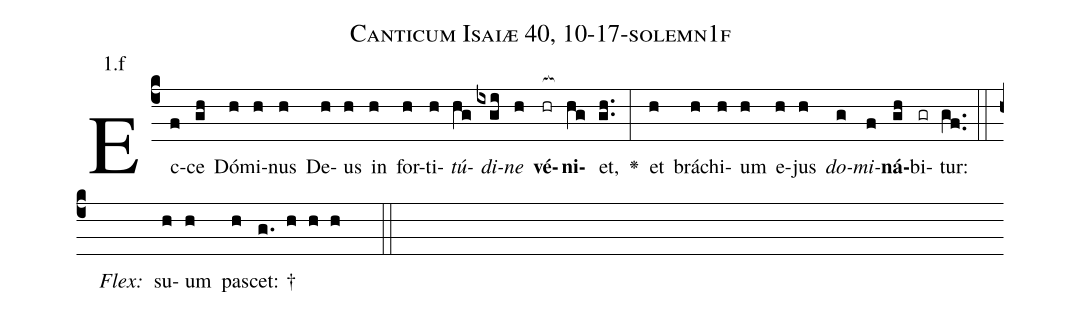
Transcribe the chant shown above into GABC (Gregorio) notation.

name: Canticum Isaiæ 40, 10-17-solemn1f;
annotation: 1.f;
%%
(c4)Ec(f)ce(gh) Dó(h)mi(h)nus(h) De(h)us(h) in(h) for(h)ti(h)<i>tú</i>(hg)<i>di</i>(ixgi)<i>ne</i>(h) <b>vé</b>(hr[ocb:1{])<b>ni</b>(hg[ocb:0}])et,(gh..) <v>\greheightstar</v>(:) et(h) brá(h)chi(h)um(h) e(h)jus(h) <i>do</i>(g)<i>mi</i>(f)<b>ná</b>(gh)bi(gr)tur:(gf..) (::)
<i>Flex:</i>()  su(h)um(h) pa(h)scet: †(g. h h h  ::)

%E(h) u(h) o(g) u(f) a(gh) e.(gf..) (::)
